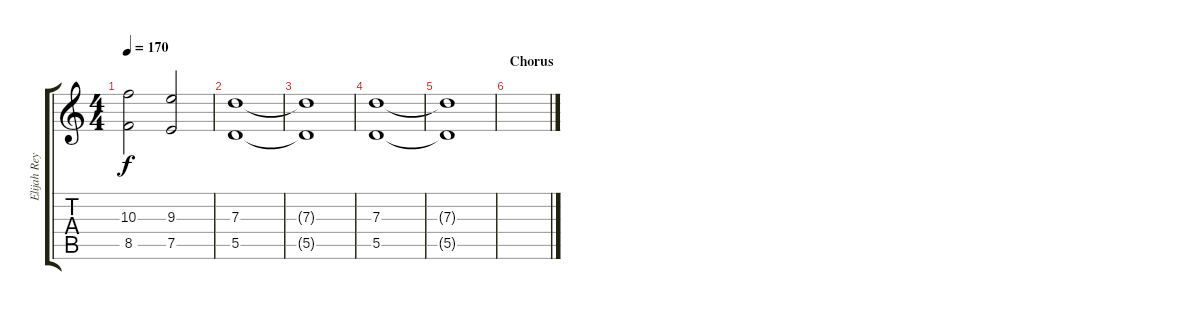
\track ("Elijah Reyes 2nd guitar" "Elijah Rey") {instrument overdrivenguitar}
\staff {score tabs}
\tuning (E4 B3 G3 D3 A2 E2) {hide}
\ts (4 4)
\tempo 170
\clef g2
\ks c
(10.3 8.5).2{dy f} (9.3 7.5).2 |
(7.3 5.5).1 |
(7.3{t} 5.5{t}).1 |
(7.3 5.5).1 |
(7.3{t} 5.5{t}).1 |
\section ("" "Chorus")
